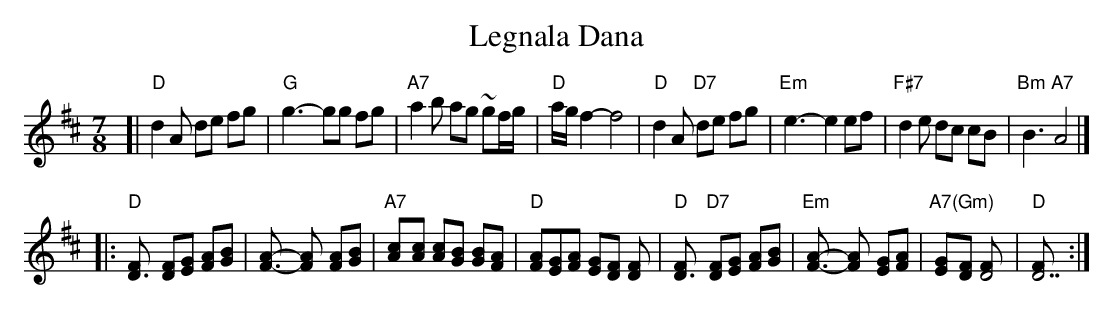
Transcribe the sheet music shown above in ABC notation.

X:1
T:Legnala Dana
M:7/8
L:1/8
K:D
[| "D"d2A de fg | "G"g3- gg fg | "A7"a2b ag ~gf/g/ | "D"a/g/f2- f4 \
| "D"d2A "D7"de fg | "Em"e3- e2 ef | "F#7"d2e dc cB | "Bm"B3 "A7"A4 |]
|: "D"[D3F] [DF][EG] [FA][GB] | [F3A]- [F2A] [FA][GB] \
|  "A7"[A2c][Ac] [Ac][GB] [GB][FA] | "D"[FA][EG][FA] [EG][DF] [D2F] \
|  "D"[D3F] "D7"[DF][EG] [FA][GB] | "Em"[F3A]- [F2A] [EG][FA] \
| "A7(Gm)"[E2G][DF] [D4F] | "D"[D7F] :|
